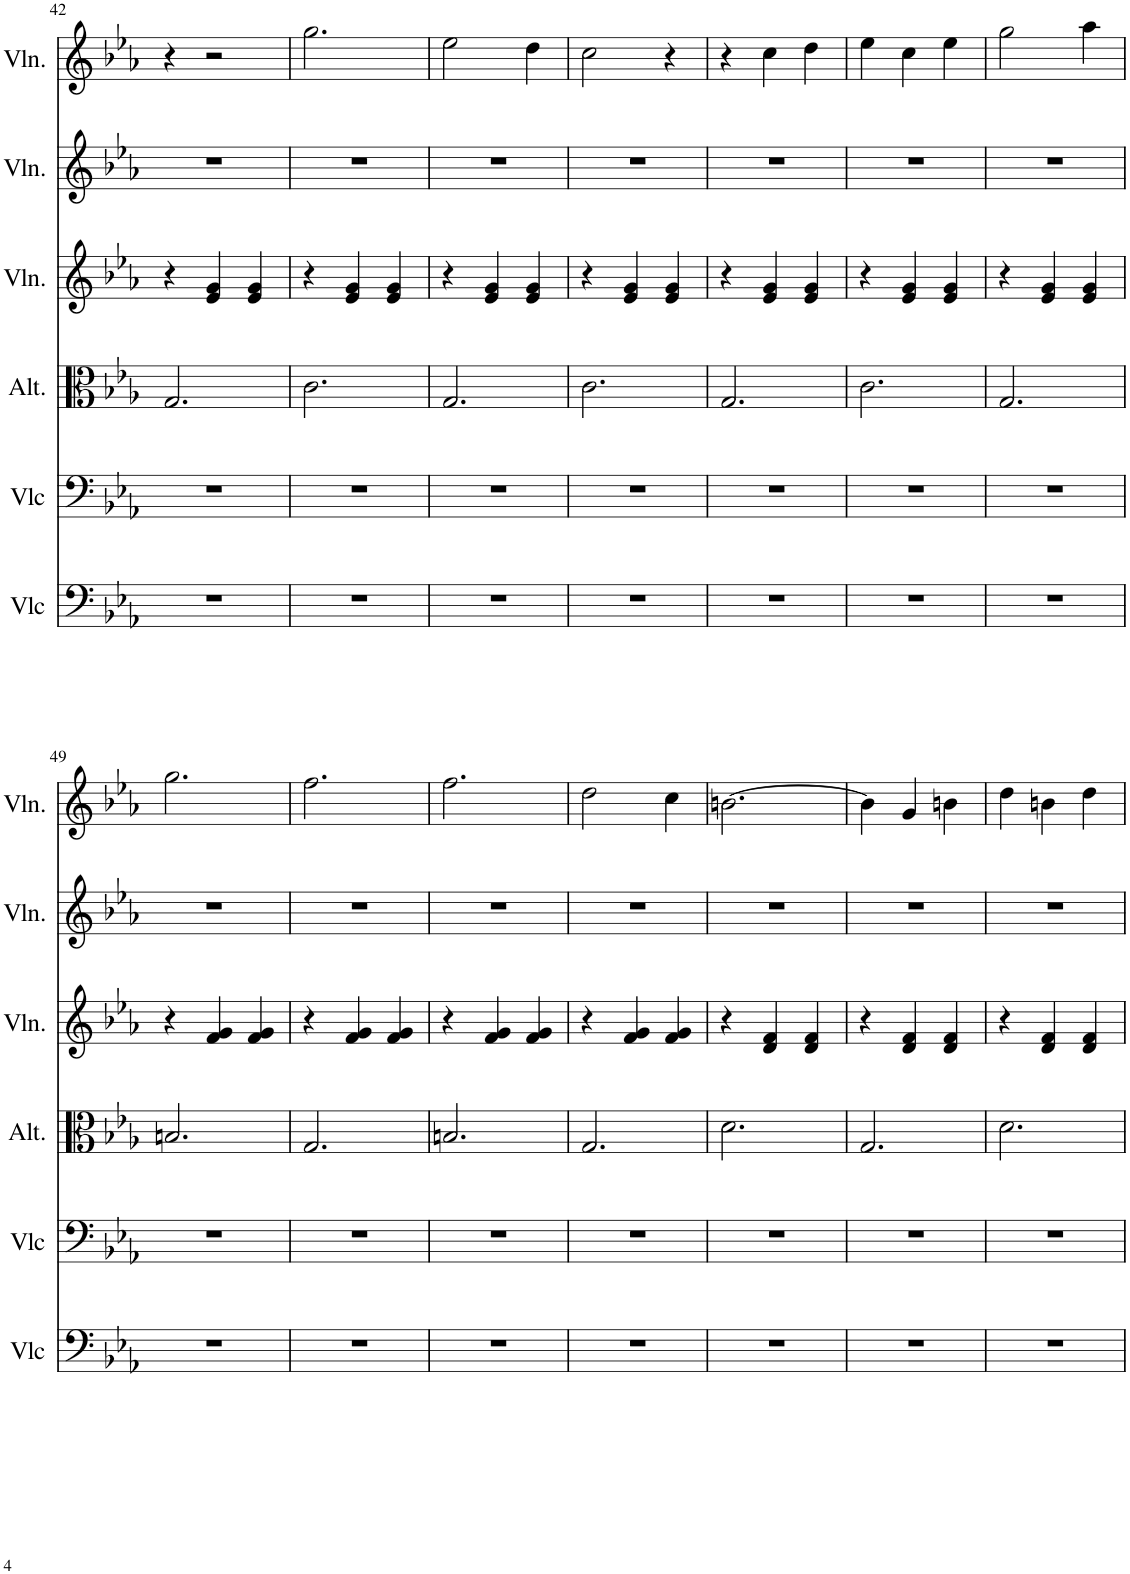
**kern	**kern	**kern	**kern	**kern	**kern
*part6	*part5	*part4	*part3	*part2	*part1
*staff6	*staff5	*staff4	*staff3	*staff2	*staff1
*I"2°       Violoncelle	*I"1°      Violoncelle soliste	*I"1°     Alto     Soliste	*I"3°/4°  Violon	*I"2°     Violon	*I"1°   Violon soliste
*I'Vlc	*I'Vlc	*I'Alt.	*I'Vln.	*I'Vln.	*I'Vln.
!!LO:PB:g=z
*clefF4	*clefF4	*clefC3	*clefG2	*clefG2	*clefG2
*k[b-e-a-]	*k[b-e-a-]	*k[b-e-a-]	*k[b-e-a-]	*k[b-e-a-]	*k[b-e-a-]
*M3/4	*M3/4	*M3/4	*M3/4	*M3/4	*M3/4
=42	=42	=42	=42	=42	=42
2.r	2.r	2.G/	4r	2.r	4r
.	.	.	4e-/ 4g/	.	2r
.	.	.	4e-/ 4g/	.	.
=43	=43	=43	=43	=43	=43
2.r	2.r	2.c\	4r	2.r	2.gg\
.	.	.	4e-/ 4g/	.	.
.	.	.	4e-/ 4g/	.	.
=44	=44	=44	=44	=44	=44
2.r	2.r	2.G/	4r	2.r	2ee-\
.	.	.	4e-/ 4g/	.	.
.	.	.	4e-/ 4g/	.	4dd\
=45	=45	=45	=45	=45	=45
2.r	2.r	2.c\	4r	2.r	2cc\
.	.	.	4e-/ 4g/	.	.
.	.	.	4e-/ 4g/	.	4r
=46	=46	=46	=46	=46	=46
2.r	2.r	2.G/	4r	2.r	4r
.	.	.	4e-/ 4g/	.	4cc\
.	.	.	4e-/ 4g/	.	4dd\
=47	=47	=47	=47	=47	=47
2.r	2.r	2.c\	4r	2.r	4ee-\
.	.	.	4e-/ 4g/	.	4cc\
.	.	.	4e-/ 4g/	.	4ee-\
=48	=48	=48	=48	=48	=48
2.r	2.r	2.G/	4r	2.r	2gg\
.	.	.	4e-/ 4g/	.	.
.	.	.	4e-/ 4g/	.	4aa-\
!!LO:LB:g=z
=49	=49	=49	=49	=49	=49
2.r	2.r	2.Bn/	4r	2.r	2.gg\
.	.	.	4f/ 4g/	.	.
.	.	.	4f/ 4g/	.	.
=50	=50	=50	=50	=50	=50
2.r	2.r	2.G/	4r	2.r	2.ff\
.	.	.	4f/ 4g/	.	.
.	.	.	4f/ 4g/	.	.
=51	=51	=51	=51	=51	=51
2.r	2.r	2.Bn/	4r	2.r	2.ff\
.	.	.	4f/ 4g/	.	.
.	.	.	4f/ 4g/	.	.
=52	=52	=52	=52	=52	=52
2.r	2.r	2.G/	4r	2.r	2dd\
.	.	.	4f/ 4g/	.	.
.	.	.	4f/ 4g/	.	4cc\
=53	=53	=53	=53	=53	=53
2.r	2.r	2.d\	4r	2.r	[2.bn\
.	.	.	4d/ 4f/	.	.
.	.	.	4d/ 4f/	.	.
=54	=54	=54	=54	=54	=54
2.r	2.r	2.G/	4r	2.r	4b\]
.	.	.	4d/ 4f/	.	4g/
.	.	.	4d/ 4f/	.	4bn\
=55	=55	=55	=55	=55	=55
2.r	2.r	2.d\	4r	2.r	4dd\
.	.	.	4d/ 4f/	.	4bn\
.	.	.	4d/ 4f/	.	4dd\
=	=	=	=	=	=
*-	*-	*-	*-	*-	*-
